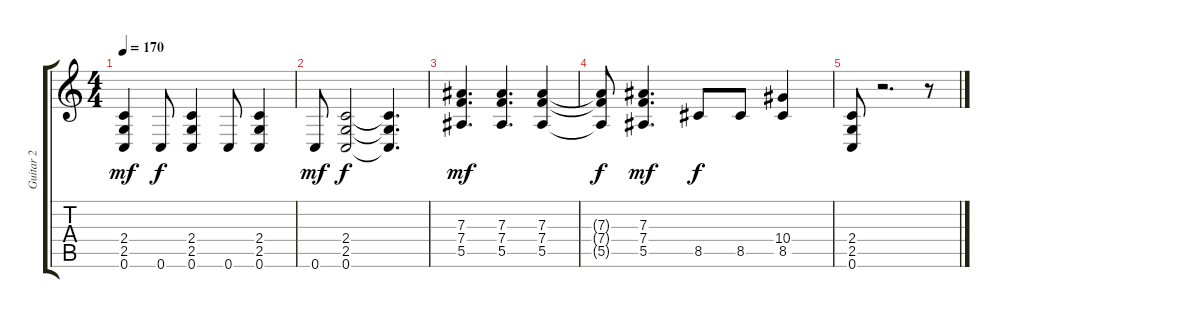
\track ("Guitar 2" "Guitar 2") {instrument overdrivenguitar}
\staff {score tabs}
\tuning (C4 G3 Eb3 Bb2 F2 C2) {hide}
\ts (4 4)
\tempo 170
\clef g2
\ks c
(2.4 2.5 0.6).4{dy mf} 0.6.8{dy f} (2.4 2.5 0.6).4 0.6.8 (2.4 2.5 0.6).4 |
0.6.8{dy mf} (2.4 2.5 0.6).2{dy f} (2.4{t} 2.5{t} 0.6{t}).4{d} |
(7.3 7.4 5.5).4{d dy mf} (7.3 7.4 5.5).4{d} (7.3 7.4 5.5).4 |
(7.3{t} 7.4{t} 5.5{t}).8{dy f} (7.3 7.4 5.5).4{d dy mf} 8.5.8{dy f} 8.5.8 (10.4 8.5).4 |
(2.4 2.5 0.6).8 r.2{d} r.8
